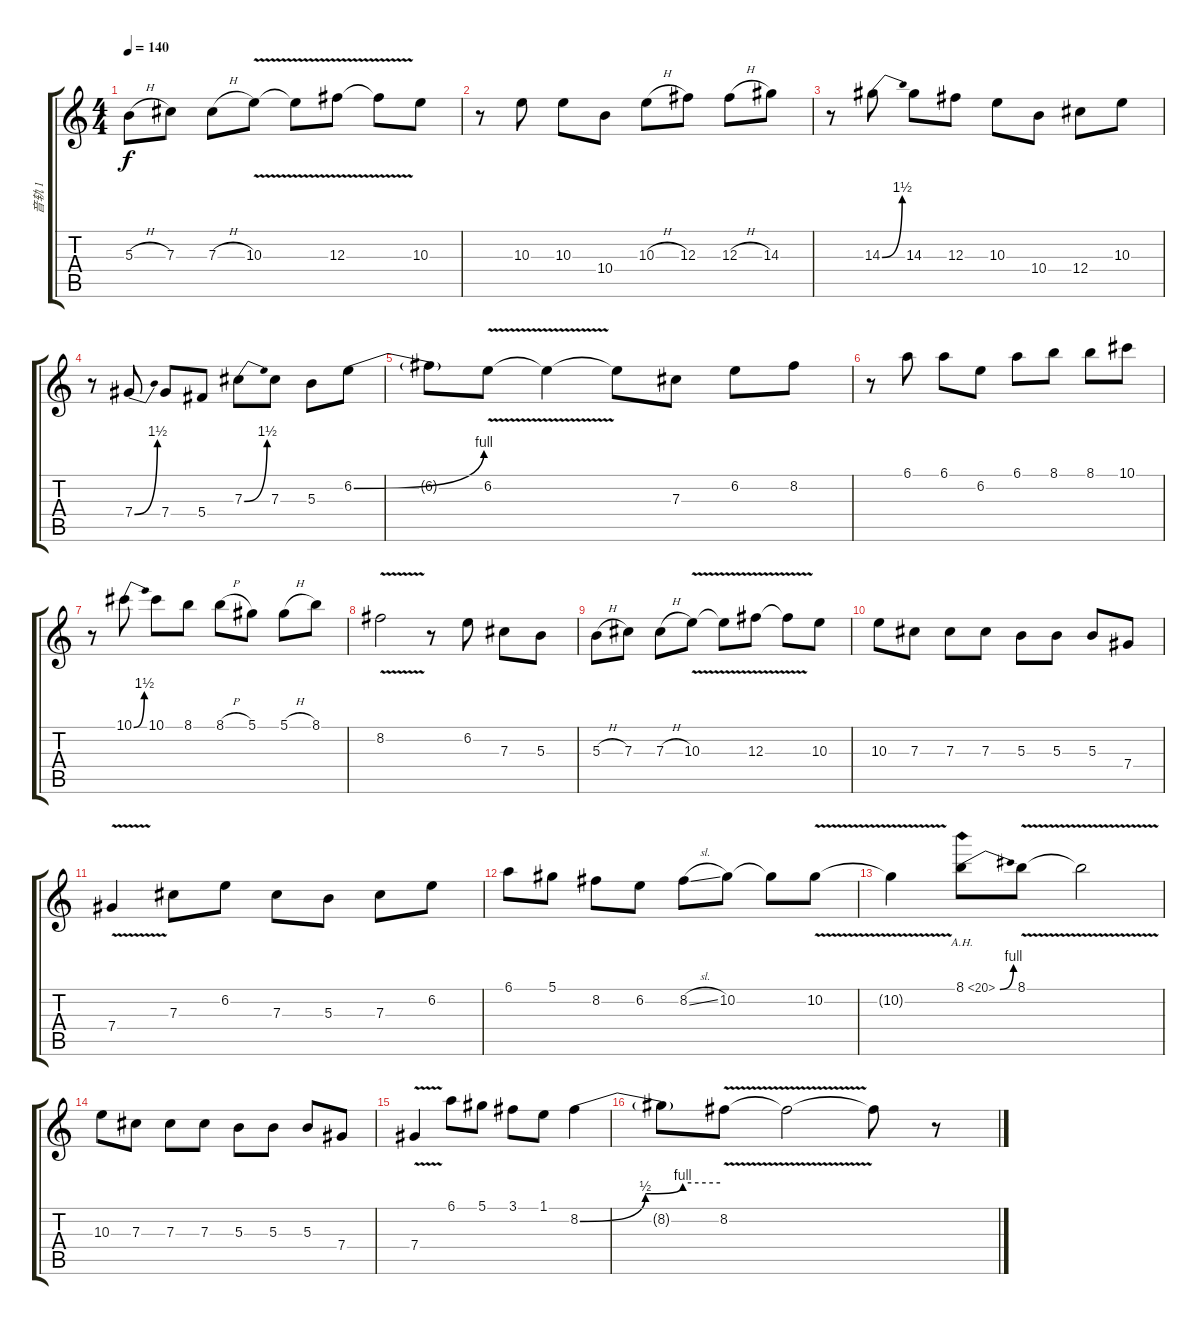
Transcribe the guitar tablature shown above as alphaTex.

\track ("音轨 1" "音轨 1") {instrument distortionguitar}
\staff {score tabs}
\tuning (Eb4 Bb3 Gb3 Db3 Ab2 Eb2) {hide}
\ts (4 4)
\tempo 140
\clef g2
\ks c
5.3{h}.8{dy f} 7.3.8 7.3{h}.8 10.3{v}.8 10.3{t}.8 12.3{v}.8 12.3{t}.8 10.3.8 |
r.8 10.3.8 10.3.8 10.4.8 10.3{h}.8 12.3.8 12.3{h}.8 14.3.8 |
r.8 14.3{be (bend 0 0 60 6)}.8 14.3.8 12.3.8 10.3.8 10.4.8 12.4.8 10.3.8 |
r.8 7.4{be (bend 0 0 60 6)}.8 7.4.8 5.4.8 7.3{be (bend 0 0 60 6)}.8 7.3.8 5.3.8 6.2{be (bend 0 0 60 4)}.8 |
6.2{t}.8 6.2{v}.8 6.2{t}.4 6.2{t}.8 7.3.8 6.2.8 8.2.8 |
r.8 6.1.8 6.1.8 6.2.8 6.1.8 8.1.8 8.1.8 10.1.8 |
r.8 10.1{be (bend 0 0 60 6)}.8 10.1.8 8.1.8 8.1{h}.8 5.1.8 5.1{h}.8 8.1.8 |
8.2{v}.2 r.8 6.2.8 7.3.8 5.3.8 |
5.3{h}.8 7.3.8 7.3{h}.8 10.3{v}.8 10.3{t}.8 12.3{v}.8 12.3{t}.8 10.3.8 |
10.3.8 7.3.8 7.3.8 7.3.8 5.3.8 5.3.8 5.3.8 7.4.8 |
7.4{v}.4 7.3.8 6.2.8 7.3.8 5.3.8 7.3.8 6.2.8 |
6.1.8 5.1.8 8.2.8 6.2.8 8.2{sl}.8 10.2.8 10.2{t}.8 10.2{v}.8 |
10.2{t}.4 8.1{be (bend 0 0 60 4) ah 12}.8 8.1{v}.8 8.1{t}.2 |
10.3.8 7.3.8 7.3.8 7.3.8 5.3.8 5.3.8 5.3.8 7.4.8 |
7.4{v}.4 6.1.8 5.1.8 3.1.8 1.1.8 8.2{be (custom 0 0 28 2 30 2 44 4 60 4)}.4 |
8.2{t}.8 8.2{v}.8 8.2{t}.2 8.2{t}.8 r.8
